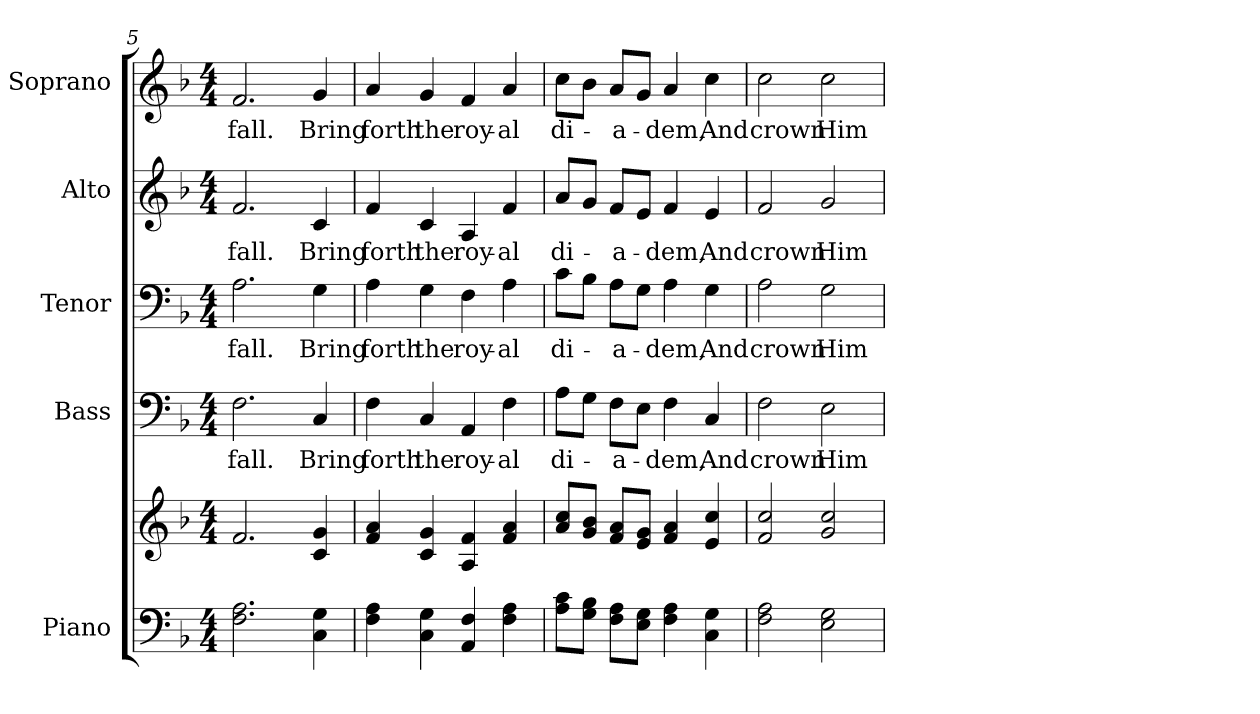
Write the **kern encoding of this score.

**kern	**kern	**kern	**text	**kern	**text	**kern	**text	**kern	**text
*part5	*part5	*part4	*part4	*part3	*part3	*part2	*part2	*part1	*part1
*staff6	*staff5	*staff4	*staff4	*staff3	*staff3	*staff2	*staff2	*staff1	*staff1
*I"Piano	*	*I"Bass	*	*I"Tenor	*	*I"Alto	*	*I"Soprano	*
*I'Pno.	*	*I'B.	*	*I'T.	*	*I'A.	*	*I'S.	*
!!LO:PB:g=z
*clefF4	*clefG2	*clefF4	*	*clefF4	*	*clefG2	*	*clefG2	*
*k[b-]	*k[b-]	*k[b-]	*	*k[b-]	*	*k[b-]	*	*k[b-]	*
*F:	*F:	*F:	*	*F:	*	*F:	*	*F:	*
*M4/4	*M4/4	*M4/4	*	*M4/4	*	*M4/4	*	*M4/4	*
=5	=5	=5	=5	=5	=5	=5	=5	=5	=5
!	!	!	!LO:LY:b:color=#000000	!	!	!	!	!	!
!	!	!	!	!	!LO:LY:b:color=#000000	!	!	!	!
!	!	!	!	!	!	!	!LO:LY:b:color=#000000	!	!
!	!	!	!	!	!	!	!	!	!LO:LY:b:color=#000000
2.Fi\ 2.Ai	2.fi/	2.Fi\	fall.	2.Ai\	fall.	2.fi/	fall.	2.fi/	fall.
!	!	!	!LO:LY:b:color=#000000	!	!	!	!	!	!
!	!	!	!	!	!LO:LY:b:color=#000000	!	!	!	!
!	!	!	!	!	!	!	!LO:LY:b:color=#000000	!	!
!	!	!	!	!	!	!	!	!	!LO:LY:b:color=#000000
4Ci\ 4Gi	4ci/ 4gi	4Ci/	Bring	4Gi\	Bring	4ci/	Bring	4gi/	Bring
=6	=6	=6	=6	=6	=6	=6	=6	=6	=6
!	!	!	!LO:LY:b:color=#000000	!	!	!	!	!	!
!	!	!	!	!	!LO:LY:b:color=#000000	!	!	!	!
!	!	!	!	!	!	!	!LO:LY:b:color=#000000	!	!
!	!	!	!	!	!	!	!	!	!LO:LY:b:color=#000000
4Fi\ 4Ai	4fi/ 4ai	4Fi\	forth	4Ai\	forth	4fi/	forth	4ai/	forth
!	!	!	!LO:LY:b:color=#000000	!	!	!	!	!	!
!	!	!	!	!	!LO:LY:b:color=#000000	!	!	!	!
!	!	!	!	!	!	!	!LO:LY:b:color=#000000	!	!
!	!	!	!	!	!	!	!	!	!LO:LY:b:color=#000000
4Ci\ 4Gi	4ci/ 4gi	4Ci/	the	4Gi\	the	4ci/	the	4gi/	the
!	!	!	!LO:LY:b:color=#000000	!	!	!	!	!	!
!	!	!	!	!	!LO:LY:b:color=#000000	!	!	!	!
!	!	!	!	!	!	!	!LO:LY:b:color=#000000	!	!
!	!	!	!	!	!	!	!	!	!LO:LY:b:color=#000000
4AAi/ 4Fi	4Ai/ 4fi	4AAi/	roy-	4Fi\	roy-	4Ai/	roy-	4fi/	roy-
!	!	!	!LO:LY:b:color=#000000	!	!	!	!	!	!
!	!	!	!	!	!LO:LY:b:color=#000000	!	!	!	!
!	!	!	!	!	!	!	!LO:LY:b:color=#000000	!	!
!	!	!	!	!	!	!	!	!	!LO:LY:b:color=#000000
4Fi\ 4Ai	4fi/ 4ai	4Fi\	-al	4Ai\	-al	4fi/	-al	4ai/	-al
!!LO:PB:g=z
=7	=7	=7	=7	=7	=7	=7	=7	=7	=7
!	!	!	!LO:LY:b:color=#000000	!	!	!	!	!	!
!	!	!	!	!	!LO:LY:b:color=#000000	!	!	!	!
!	!	!	!	!	!	!	!LO:LY:b:color=#000000	!	!
!	!	!	!	!	!	!	!	!	!LO:LY:b:color=#000000
8Ai\ 8ciL	8ai/ 8cciL	8Ai\L	di-	8ci\L	di-	8ai/L	di-	8cci\L	di-
8Gi\ 8B-iJ	8gi/ 8b-iJ	8Gi\J	.	8B-i\J	.	8gi/J	.	8b-i\J	.
!	!	!	!LO:LY:b:color=#000000	!	!	!	!	!	!
!	!	!	!	!	!LO:LY:b:color=#000000	!	!	!	!
!	!	!	!	!	!	!	!LO:LY:b:color=#000000	!	!
!	!	!	!	!	!	!	!	!	!LO:LY:b:color=#000000
8Fi\ 8AiL	8fi/ 8aiL	8Fi\L	-a-	8Ai\L	-a-	8fi/L	-a-	8ai/L	-a-
8Ei\ 8GiJ	8ei/ 8giJ	8Ei\J	.	8Gi\J	.	8ei/J	.	8gi/J	.
!	!	!	!LO:LY:b:color=#000000	!	!	!	!	!	!
!	!	!	!	!	!LO:LY:b:color=#000000	!	!	!	!
!	!	!	!	!	!	!	!LO:LY:b:color=#000000	!	!
!	!	!	!	!	!	!	!	!	!LO:LY:b:color=#000000
4Fi\ 4Ai	4fi/ 4ai	4Fi\	-dem,	4Ai\	-dem,	4fi/	-dem,	4ai/	-dem,
!	!	!	!LO:LY:b:color=#000000	!	!	!	!	!	!
!	!	!	!	!	!LO:LY:b:color=#000000	!	!	!	!
!	!	!	!	!	!	!	!LO:LY:b:color=#000000	!	!
!	!	!	!	!	!	!	!	!	!LO:LY:b:color=#000000
4Ci\ 4Gi	4ei/ 4cci	4Ci/	And	4Gi\	And	4ei/	And	4cci\	And
=8	=8	=8	=8	=8	=8	=8	=8	=8	=8
!	!	!	!LO:LY:b:color=#000000	!	!	!	!	!	!
!	!	!	!	!	!LO:LY:b:color=#000000	!	!	!	!
!	!	!	!	!	!	!	!LO:LY:b:color=#000000	!	!
!	!	!	!	!	!	!	!	!	!LO:LY:b:color=#000000
2Fi\ 2Ai	2fi/ 2cci	2Fi\	crown	2Ai\	crown	2fi/	crown	2cci\	crown
!	!	!	!LO:LY:b:color=#000000	!	!	!	!	!	!
!	!	!	!	!	!LO:LY:b:color=#000000	!	!	!	!
!	!	!	!	!	!	!	!LO:LY:b:color=#000000	!	!
!	!	!	!	!	!	!	!	!	!LO:LY:b:color=#000000
2Ei\ 2Gi	2gi/ 2cci	2Ei\	Him	2Gi\	Him	2gi/	Him	2cci\	Him
=	=	=	=	=	=	=	=	=	=
*-	*-	*-	*-	*-	*-	*-	*-	*-	*-
